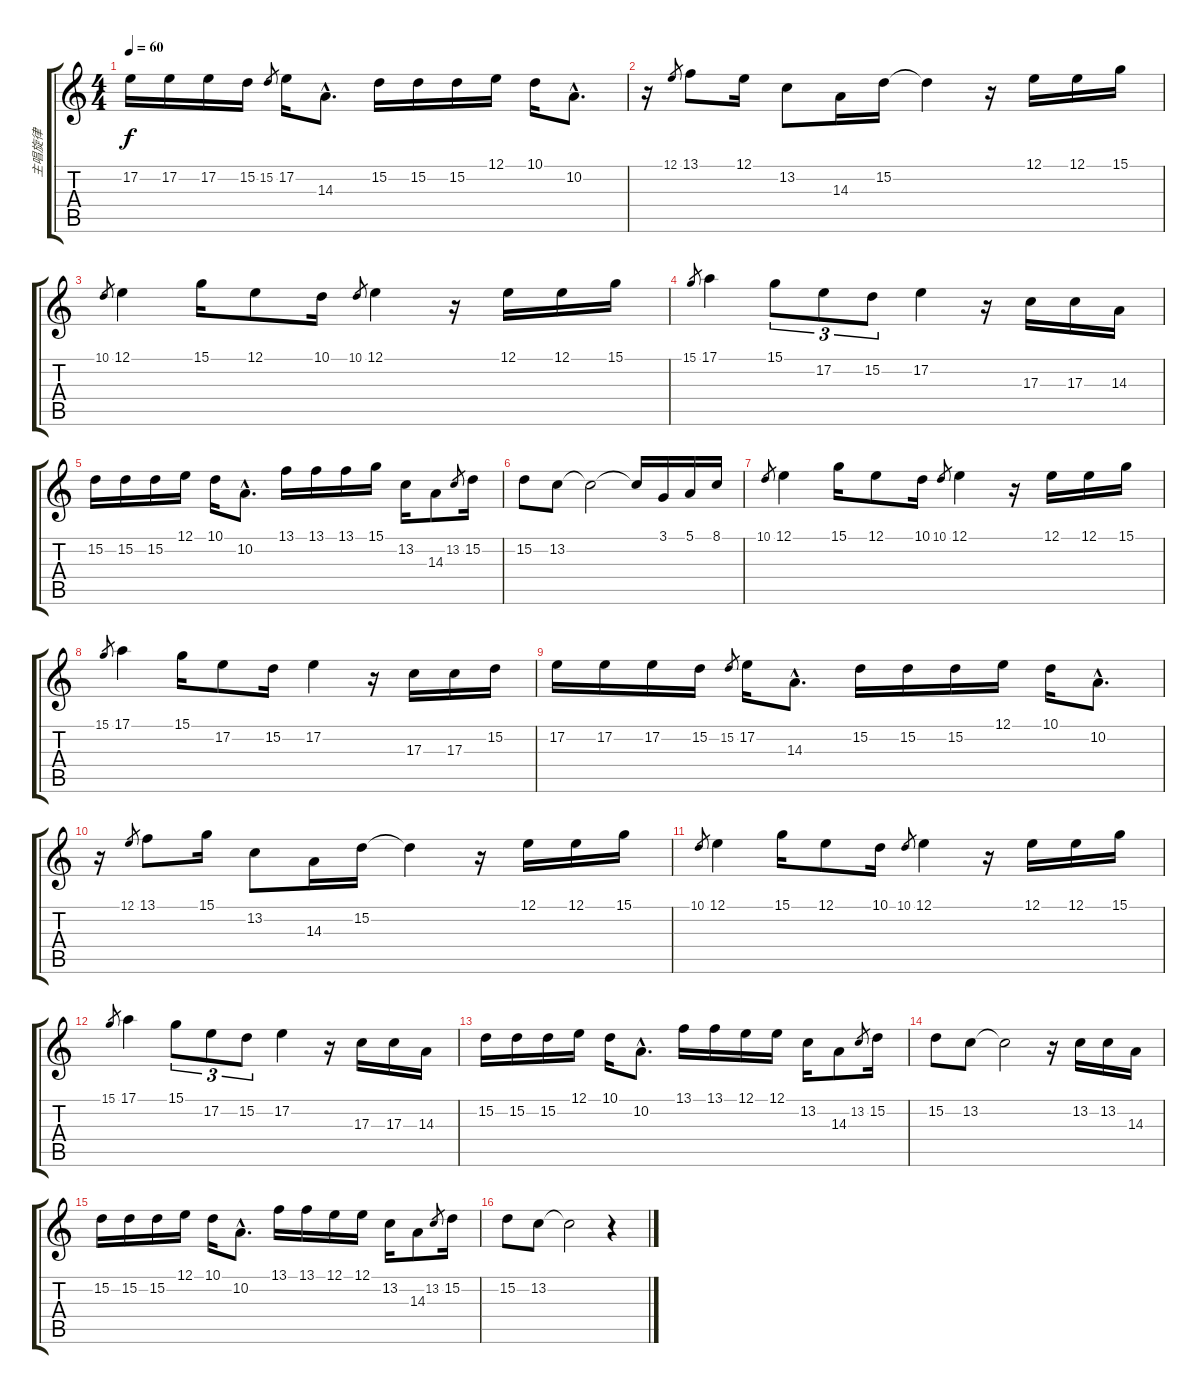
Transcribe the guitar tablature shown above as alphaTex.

\track ("主唱旋律" "主唱旋律") {instrument harmonica}
\staff {score tabs}
\tuning (E4 B3 G3 D3 A2 E2) {hide}
\ts (4 4)
\tempo 60
\clef g2
\ks c
17.2.16{dy f} 17.2.16 17.2.16 15.2.16 15.2.8{gr} 17.2.16 14.3{hac}.8{d} 15.2.16 15.2.16 15.2.16 12.1.16 10.1.16 10.2{hac}.8{d} |
r.16 12.1.8{gr} 13.1.8 12.1.16 13.2.8 14.3.16 15.2.16 15.2{t}.4 r.16 12.1.16 12.1.16 15.1.16 |
10.1.8{gr} 12.1.4 15.1.16 12.1.8 10.1.16 10.1.8{gr} 12.1.4 r.16 12.1.16 12.1.16 15.1.16 |
15.1.8{gr} 17.1.4 15.1.8{tu (3 2)} 17.2.8{tu (3 2)} 15.2.8{tu (3 2)} 17.2.4 r.16 17.3.16 17.3.16 14.3.16 |
15.2.16 15.2.16 15.2.16 12.1.16 10.1.16 10.2{hac}.8{d} 13.1.16 13.1.16 13.1.16 15.1.16 13.2.16 14.3.8 13.2.8{gr} 15.2.16 |
15.2.8 13.2.8 13.2{t}.2 13.2{t}.16 3.1.16 5.1.16 8.1.16 |
10.1.8{gr} 12.1.4 15.1.16 12.1.8 10.1.16 10.1.8{gr} 12.1.4 r.16 12.1.16 12.1.16 15.1.16 |
15.1.8{gr} 17.1.4 15.1.16 17.2.8 15.2.16 17.2.4 r.16 17.3.16 17.3.16 15.2.16 |
17.2.16 17.2.16 17.2.16 15.2.16 15.2.8{gr} 17.2.16 14.3{hac}.8{d} 15.2.16 15.2.16 15.2.16 12.1.16 10.1.16 10.2{hac}.8{d} |
r.16 12.1.8{gr} 13.1.8 15.1.16 13.2.8 14.3.16 15.2.16 15.2{t}.4 r.16 12.1.16 12.1.16 15.1.16 |
10.1.8{gr} 12.1.4 15.1.16 12.1.8 10.1.16 10.1.8{gr} 12.1.4 r.16 12.1.16 12.1.16 15.1.16 |
15.1.8{gr} 17.1.4 15.1.8{tu (3 2)} 17.2.8{tu (3 2)} 15.2.8{tu (3 2)} 17.2.4 r.16 17.3.16 17.3.16 14.3.16 |
15.2.16 15.2.16 15.2.16 12.1.16 10.1.16 10.2{hac}.8{d} 13.1.16 13.1.16 12.1.16 12.1.16 13.2.16 14.3.8 13.2.8{gr} 15.2.16 |
15.2.8{volume 13} 13.2.8 13.2{t}.2 r.16 13.2.16{volume 10} 13.2.16 14.3.16 |
15.2.16 15.2.16 15.2.16 12.1.16 10.1.16 10.2{hac}.8{d} 13.1.16 13.1.16 12.1.16 12.1.16 13.2.16 14.3.8 13.2.8{gr} 15.2.16 |
15.2.8 13.2.8 13.2{t}.2 r.4
